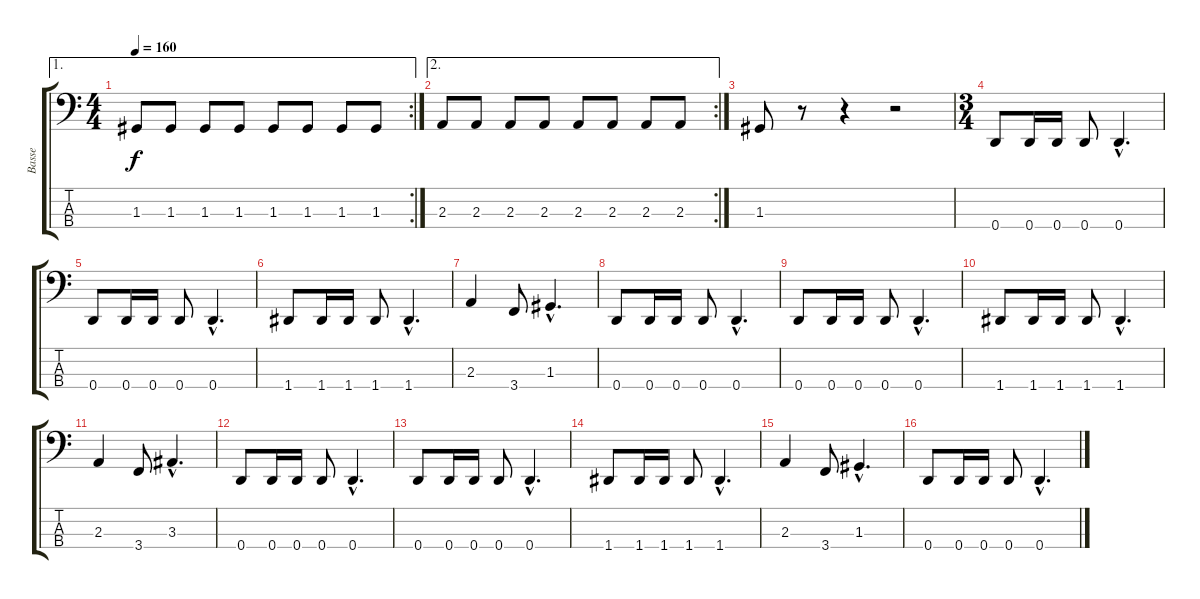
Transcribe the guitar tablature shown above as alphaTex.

\track ("Basse" "Basse") {instrument electricbasspick}
\staff {score tabs}
\tuning (F2 C2 G1 D1) {hide}
\ae 1
\rc 2
\ts (4 4)
\tempo 160
\clef f4
\ks c
1.3.8{dy f} 1.3.8 1.3.8 1.3.8 1.3.8 1.3.8 1.3.8 1.3.8 |
\ae 2
\rc 2
2.3.8 2.3.8 2.3.8 2.3.8 2.3.8 2.3.8 2.3.8 2.3.8 |
1.3.8 r.8 r.4 r.2 |
\ts (3 4)
0.4.8 0.4.16 0.4.16 0.4.8 0.4{hac}.4{d} |
0.4.8 0.4.16 0.4.16 0.4.8 0.4{hac}.4{d} |
1.4.8 1.4.16 1.4.16 1.4.8 1.4{hac}.4{d} |
2.3.4 3.4.8 1.3{hac}.4{d} |
0.4.8 0.4.16 0.4.16 0.4.8 0.4{hac}.4{d} |
0.4.8 0.4.16 0.4.16 0.4.8 0.4{hac}.4{d} |
1.4.8 1.4.16 1.4.16 1.4.8 1.4{hac}.4{d} |
2.3.4 3.4.8 3.3{hac}.4{d} |
0.4.8 0.4.16 0.4.16 0.4.8 0.4{hac}.4{d} |
0.4.8 0.4.16 0.4.16 0.4.8 0.4{hac}.4{d} |
1.4.8 1.4.16 1.4.16 1.4.8 1.4{hac}.4{d} |
2.3.4 3.4.8 1.3{hac}.4{d} |
0.4.8 0.4.16 0.4.16 0.4.8 0.4{hac}.4{d}
